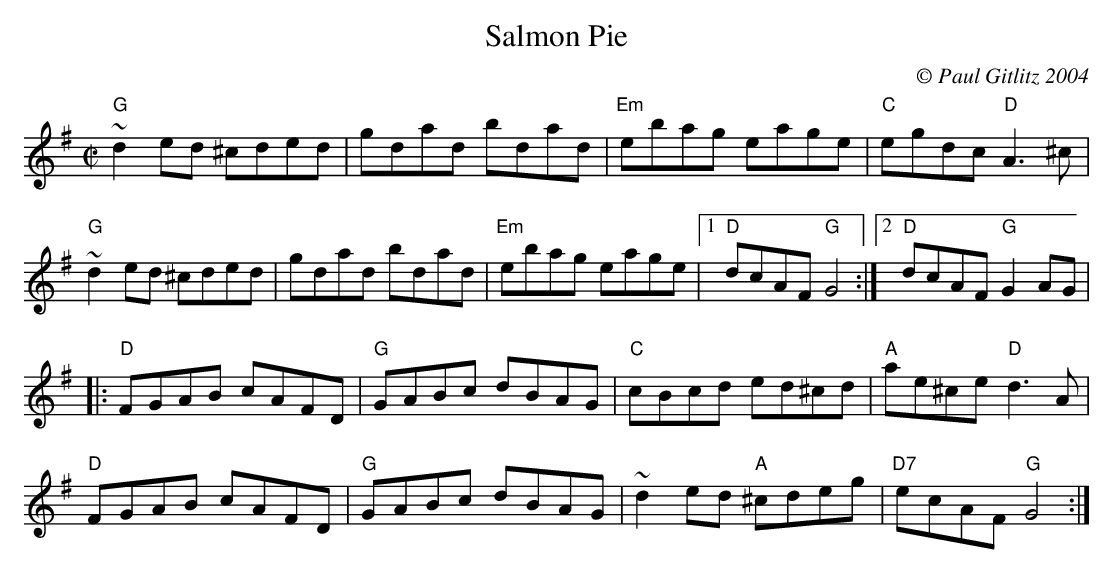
X:1
T:Salmon Pie
M:C|
L:1/8
C:© Paul Gitlitz 2004
K:G
"G"~d2ed ^cded|gdad bdad|"Em"ebag eage|"C"egdc "D"A3^c|!
"G"~d2ed ^cded|gdad bdad|"Em"ebag eage|1"D"dcAF "G"G4:|2"D"dcAF "G"G2AG|!
|:"D"FGAB cAFD|"G"GABc dBAG|"C"cBcd ed^cd|"A"ae^ce "D"d3A|!
"D"FGAB cAFD|"G"GABc dBAG|~d2ed  "A"^cdeg|"D7"ecAF "G"G4:|!
